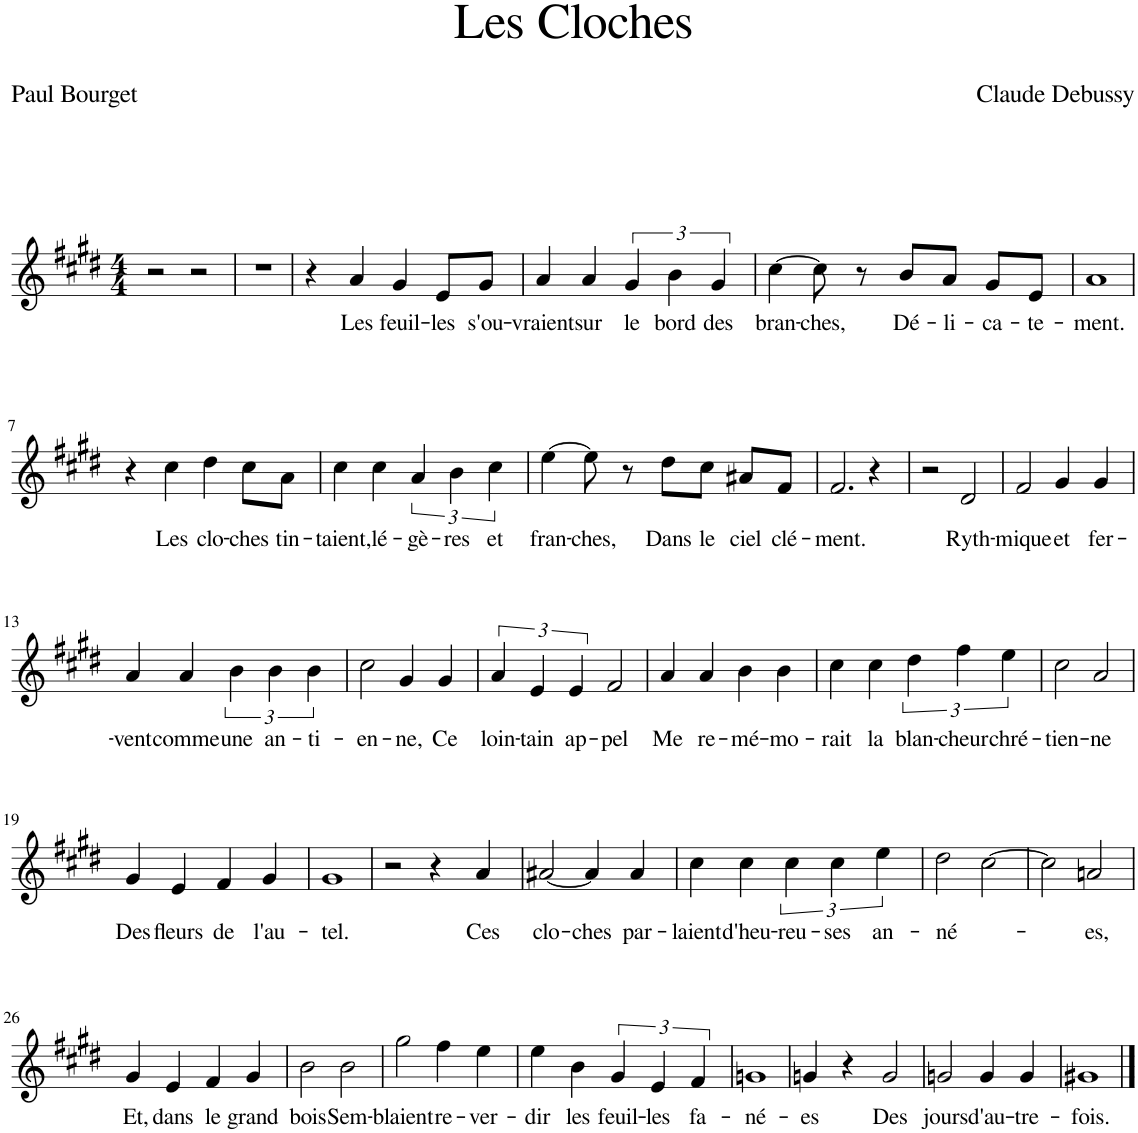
**kern	**text
*part1	*part1
*staff1	*staff1
*I"Piano	*
*I'Pno	*
*clefG2	*
*k[f#c#g#d#]	*
*M4/4	*
=1	=1
2r	.
2r	.
=2	=2
1r	.
=3	=3
4r	.
!	!LO:LY:b
4a/	Les
!	!LO:LY:b
4g#/	feuil-
!	!LO:LY:b
8e/L	-les
!	!LO:LY:b
8g#/J	s'ou-
=4	=4
!	!LO:LY:b
4a/	-vraient
!	!LO:LY:b
4a/	sur
!	!LO:LY:b
6g#/	le
!	!LO:LY:b
6b\	bord
!	!LO:LY:b
6g#/	des
=5	=5
!	!LO:LY:b
[4cc#\	bran-
!	!LO:LY:b
8cc#\]	-ches,
8r	.
!	!LO:LY:b
8b/L	Dé-
!	!LO:LY:b
8a/J	-li-
!	!LO:LY:b
8g#/L	-ca-
!	!LO:LY:b
8e/J	-te-
=6	=6
!	!LO:LY:b
1a	-ment.
!!LO:LB:g=z
=7	=7
4r	.
!	!LO:LY:b
4cc#\	Les
!	!LO:LY:b
4dd#\	clo-
!	!LO:LY:b
8cc#\L	-ches
!	!LO:LY:b
8a\J	tin-
=8	=8
!	!LO:LY:b
4cc#\	-taient,
!	!LO:LY:b
4cc#\	lé-
!	!LO:LY:b
6a/	-gè-
!	!LO:LY:b
6b\	-res
!	!LO:LY:b
6cc#\	et
=9	=9
!	!LO:LY:b
[4ee\	fran-
!	!LO:LY:b
8ee\]	-ches,
8r	.
!	!LO:LY:b
8dd#\L	Dans
!	!LO:LY:b
8cc#\J	le
!	!LO:LY:b
8a#X/L	ciel
!	!LO:LY:b
8f#/J	clé-
=10	=10
!	!LO:LY:b
2.f#/	-ment.
4r	.
=11	=11
2r	.
!	!LO:LY:b
2d#/	Ryth-
=12	=12
!	!LO:LY:b
2f#/	-mique
!	!LO:LY:b
4g#/	et
!	!LO:LY:b
4g#/	fer-
!!LO:LB:g=z
=13	=13
!	!LO:LY:b
4a/	-vent
!	!LO:LY:b
4a/	comme
!	!LO:LY:b
6b\	une
!	!LO:LY:b
6b\	an-
!	!LO:LY:b
6b\	-ti-
=14	=14
!	!LO:LY:b
2cc#\	-en-
!	!LO:LY:b
4g#/	-ne,
!	!LO:LY:b
4g#/	Ce
=15	=15
!	!LO:LY:b
6a/	loin-
!	!LO:LY:b
6e/	-tain
!	!LO:LY:b
6e/	ap-
!	!LO:LY:b
2f#/	-pel
=16	=16
!	!LO:LY:b
4a/	Me
!	!LO:LY:b
4a/	re-
!	!LO:LY:b
4b\	-mé-
!	!LO:LY:b
4b\	-mo-
=17	=17
!	!LO:LY:b
4cc#\	-rait
!	!LO:LY:b
4cc#\	la
!	!LO:LY:b
6dd#\	blan-
!	!LO:LY:b
6ff#\	-cheur
!	!LO:LY:b
6ee\	chré-
=18	=18
!	!LO:LY:b
2cc#\	-tien-
!	!LO:LY:b
2a/	-ne
!!LO:LB:g=z
=19	=19
!	!LO:LY:b
4g#/	Des
!	!LO:LY:b
4e/	fleurs
!	!LO:LY:b
4f#/	de
!	!LO:LY:b
4g#/	l'au-
=20	=20
!	!LO:LY:b
1g#	-tel.
=21	=21
2r	.
4r	.
!	!LO:LY:b
4a/	Ces
=22	=22
!	!LO:LY:b
[2a#X/	clo-
!	!LO:LY:b
4a#/]	-ches
!	!LO:LY:b
4a#/	par-
=23	=23
!	!LO:LY:b
4cc#\	-laient
!	!LO:LY:b
4cc#\	d'heu-
!	!LO:LY:b
6cc#\	-reu-
!	!LO:LY:b
6cc#\	-ses
!	!LO:LY:b
6ee\	an-
=24	=24
!	!LO:LY:b
2dd#\	-né-
[2cc#\	.
=25	=25
2cc#\]	.
!	!LO:LY:b
2an/	-es,
!!LO:LB:g=z
=26	=26
!	!LO:LY:b
4g#/	Et,
!	!LO:LY:b
4e/	dans
!	!LO:LY:b
4f#/	le
!	!LO:LY:b
4g#/	grand
=27	=27
!	!LO:LY:b
2b\	bois
!	!LO:LY:b
2b\	Sem-
=28	=28
!	!LO:LY:b
2gg#\	-blaient
!	!LO:LY:b
4ff#\	re-
!	!LO:LY:b
4ee\	-ver-
=29	=29
!	!LO:LY:b
4ee\	-dir
!	!LO:LY:b
4b\	les
!	!LO:LY:b
6g#/	feuil-
!	!LO:LY:b
6e/	-les
!	!LO:LY:b
6f#/	fa-
=30	=30
!	!LO:LY:b
1gn	-né-
=31	=31
!	!LO:LY:b
4gn/	-es
4r	.
!	!LO:LY:b
2g/	Des
=32	=32
!	!LO:LY:b
2gn/	jours
!	!LO:LY:b
4g/	d'au-
!	!LO:LY:b
4g/	-tre-
=33	=33
!	!LO:LY:b
1g#X	-fois.
==	==
*-	*-
